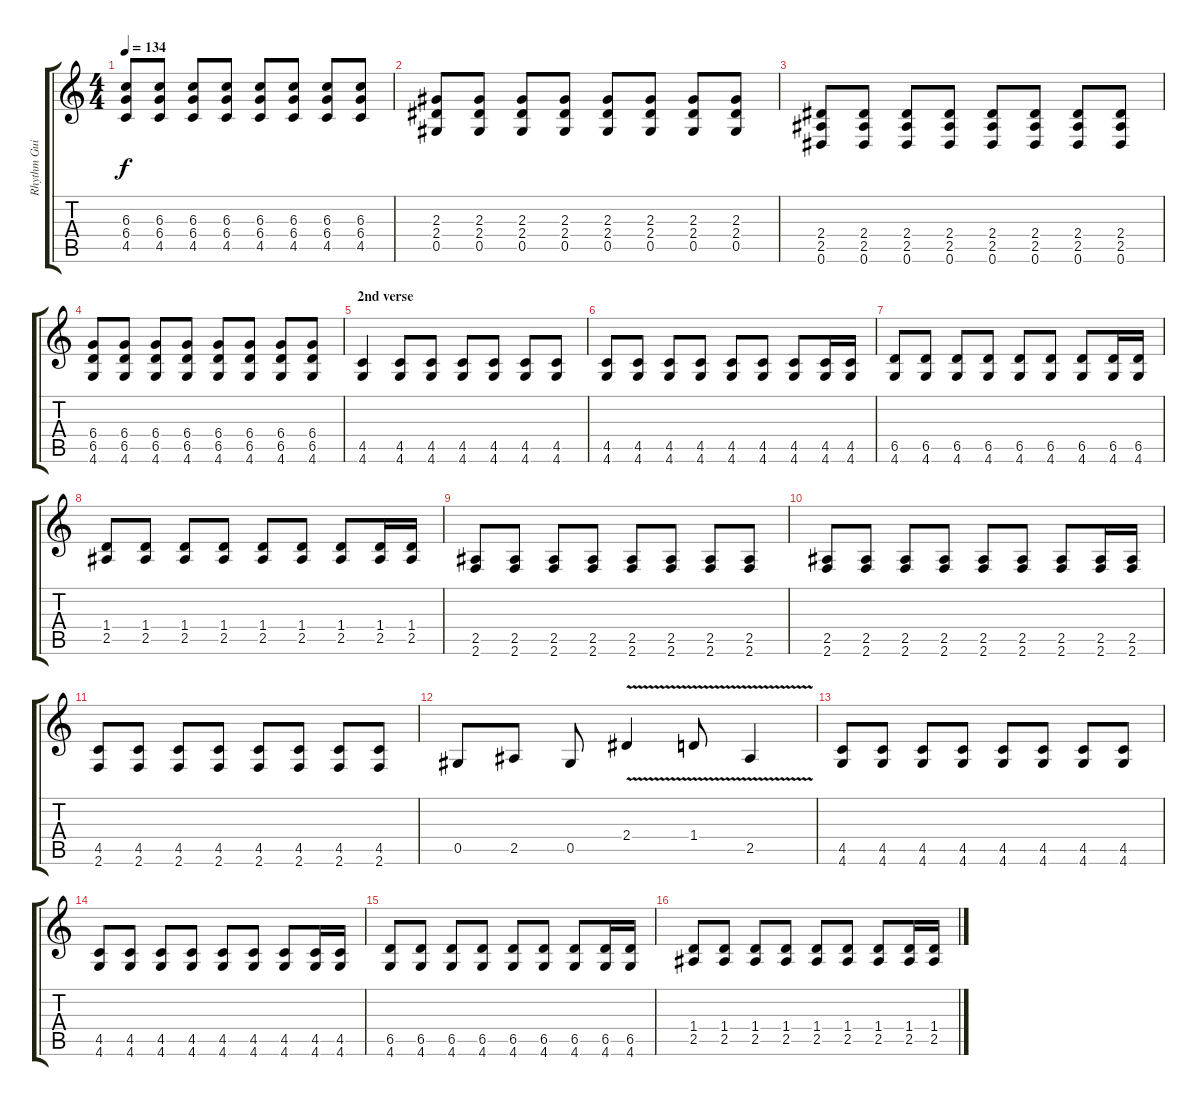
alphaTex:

\track ("Rhythm Guitar" "Rhythm Gui") {instrument distortionguitar}
\staff {score tabs}
\tuning (Eb4 Bb3 Gb3 Db3 Ab2 Eb2) {hide}
\ts (4 4)
\tempo 134
\clef g2
\ks c
(6.3 6.4 4.5).8{dy f instrument overdrivenguitar} (6.3 6.4 4.5).8 (6.3 6.4 4.5).8 (6.3 6.4 4.5).8 (6.3 6.4 4.5).8 (6.3 6.4 4.5).8 (6.3 6.4 4.5).8 (6.3 6.4 4.5).8 |
(2.3 2.4 0.5).8 (2.3 2.4 0.5).8 (2.3 2.4 0.5).8 (2.3 2.4 0.5).8 (2.3 2.4 0.5).8 (2.3 2.4 0.5).8 (2.3 2.4 0.5).8 (2.3 2.4 0.5).8 |
(2.4 2.5 0.6).8 (2.4 2.5 0.6).8 (2.4 2.5 0.6).8 (2.4 2.5 0.6).8 (2.4 2.5 0.6).8 (2.4 2.5 0.6).8 (2.4 2.5 0.6).8 (2.4 2.5 0.6).8 |
(6.4 6.5 4.6).8 (6.4 6.5 4.6).8 (6.4 6.5 4.6).8 (6.4 6.5 4.6).8 (6.4 6.5 4.6).8 (6.4 6.5 4.6).8 (6.4 6.5 4.6).8 (6.4 6.5 4.6).8 |
\section ("" "2nd verse")
(4.5 4.6).4 (4.5 4.6).8 (4.5 4.6).8 (4.5 4.6).8 (4.5 4.6).8 (4.5 4.6).8 (4.5 4.6).8 |
(4.5 4.6).8 (4.5 4.6).8 (4.5 4.6).8 (4.5 4.6).8 (4.5 4.6).8 (4.5 4.6).8 (4.5 4.6).8 (4.5 4.6).16 (4.5 4.6).16 |
(6.5 4.6).8 (6.5 4.6).8 (6.5 4.6).8 (6.5 4.6).8 (6.5 4.6).8 (6.5 4.6).8 (6.5 4.6).8 (6.5 4.6).16 (6.5 4.6).16 |
(1.4 2.5).8 (1.4 2.5).8 (1.4 2.5).8 (1.4 2.5).8 (1.4 2.5).8 (1.4 2.5).8 (1.4 2.5).8 (1.4 2.5).16 (1.4 2.5).16 |
(2.5 2.6).8 (2.5 2.6).8 (2.5 2.6).8 (2.5 2.6).8 (2.5 2.6).8 (2.5 2.6).8 (2.5 2.6).8 (2.5 2.6).8 |
(2.5 2.6).8 (2.5 2.6).8 (2.5 2.6).8 (2.5 2.6).8 (2.5 2.6).8 (2.5 2.6).8 (2.5 2.6).8 (2.5 2.6).16 (2.5 2.6).16 |
(4.5 2.6).8 (4.5 2.6).8 (4.5 2.6).8 (4.5 2.6).8 (4.5 2.6).8 (4.5 2.6).8 (4.5 2.6).8 (4.5 2.6).8 |
0.5.8 2.5.8 0.5.8 2.4{v}.4 1.4{v}.8 2.5{v}.4 |
\section ("" "")
(4.5 4.6).8 (4.5 4.6).8 (4.5 4.6).8 (4.5 4.6).8 (4.5 4.6).8 (4.5 4.6).8 (4.5 4.6).8 (4.5 4.6).8 |
(4.5 4.6).8 (4.5 4.6).8 (4.5 4.6).8 (4.5 4.6).8 (4.5 4.6).8 (4.5 4.6).8 (4.5 4.6).8 (4.5 4.6).16 (4.5 4.6).16 |
(6.5 4.6).8 (6.5 4.6).8 (6.5 4.6).8 (6.5 4.6).8 (6.5 4.6).8 (6.5 4.6).8 (6.5 4.6).8 (6.5 4.6).16 (6.5 4.6).16 |
(1.4 2.5).8 (1.4 2.5).8 (1.4 2.5).8 (1.4 2.5).8 (1.4 2.5).8 (1.4 2.5).8 (1.4 2.5).8 (1.4 2.5).16 (1.4 2.5).16
